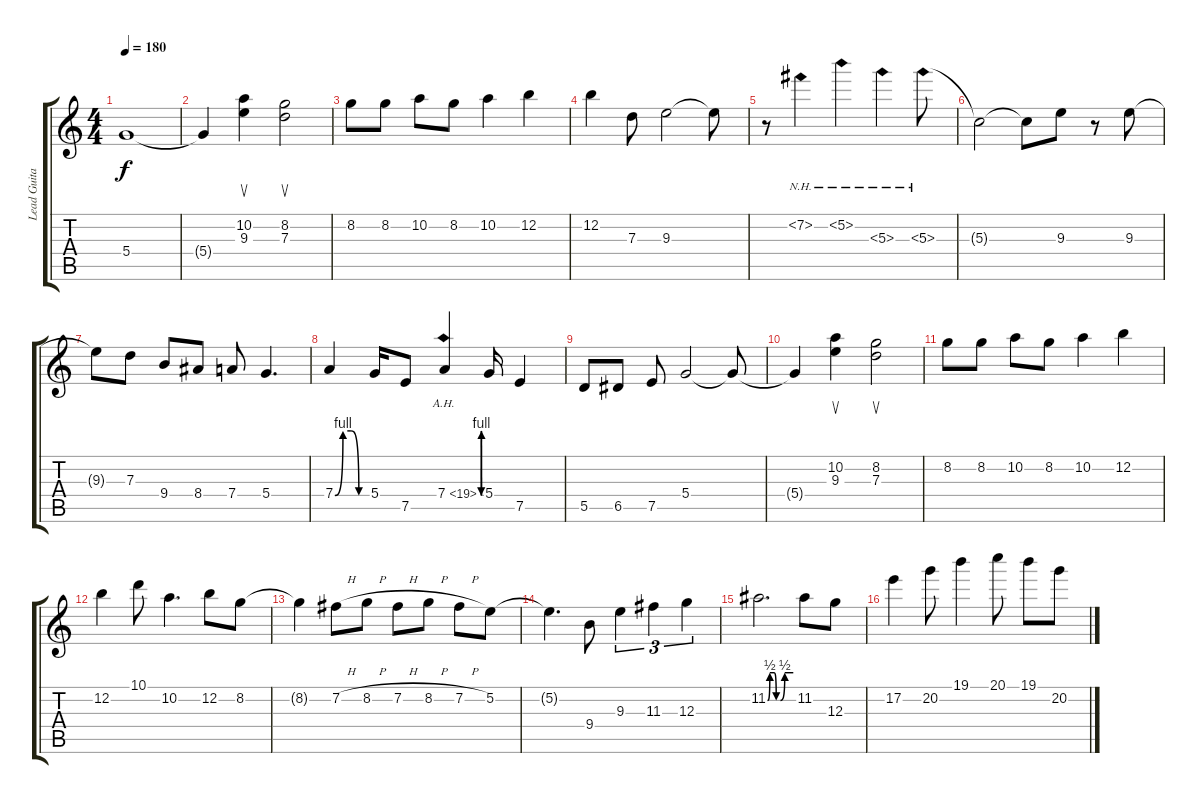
\track ("Lead Guitar" "Lead Guita") {instrument distortionguitar}
\staff {score tabs}
\tuning (E4 B3 G3 D3 A2 E2) {hide}
\ts (4 4)
\tempo 180
\clef g2
\ks c
5.4{t}.1{dy f} |
5.4{t}.4 (10.2 9.3).4{su} (8.2 7.3).2{su} |
8.2.8 8.2.8 10.2.8 8.2.8 10.2.4 12.2.4 |
12.2.4 7.3.8 9.3.2 9.3{t}.8 |
r.8 7.2{nh}.4 5.2{nh}.4 5.3{nh}.4 5.3{nh}.8 |
5.3{t}.2 5.3{t}.8 9.3.8 r.8 9.3.8 |
9.3{t}.8 7.3.8 9.4.8 8.4.8 7.4.8 5.4.4{d} |
7.4{be (custom 0 0 15 4 30 4 45 0 60 0)}.4 5.4.16 7.5.8 7.4{be (custom 0 0 15 4 30 4 45 0 60 0) ah 12}.4 5.4.16 7.5.4 |
5.5.8 6.5.8 7.5.8 5.4.2 5.4{t}.8 |
5.4{t}.4 (10.2 9.3).4{su} (8.2 7.3).2{su} |
8.2.8 8.2.8 10.2.8 8.2.8 10.2.4 12.2.4 |
12.2.4 10.1.8 10.2.4{d} 12.2.8 8.2.8 |
8.2{t}.4 7.2{h}.8 8.2{h}.8 7.2{h}.8 8.2{h}.8 7.2{h}.8 5.2.8 |
5.2{t}.4{d} 9.4.8 9.3.4{tu (3 2)} 11.3.4{tu (3 2)} 12.3.4{tu (3 2)} |
11.2{be (custom 0 0 5 2 15 2 20 0 30 0 40 2 50 2 60 2)}.2{d} 11.2.8 12.3.8 |
17.2.4 20.2.8 19.1.4 20.1.8 19.1.8 20.2.8
